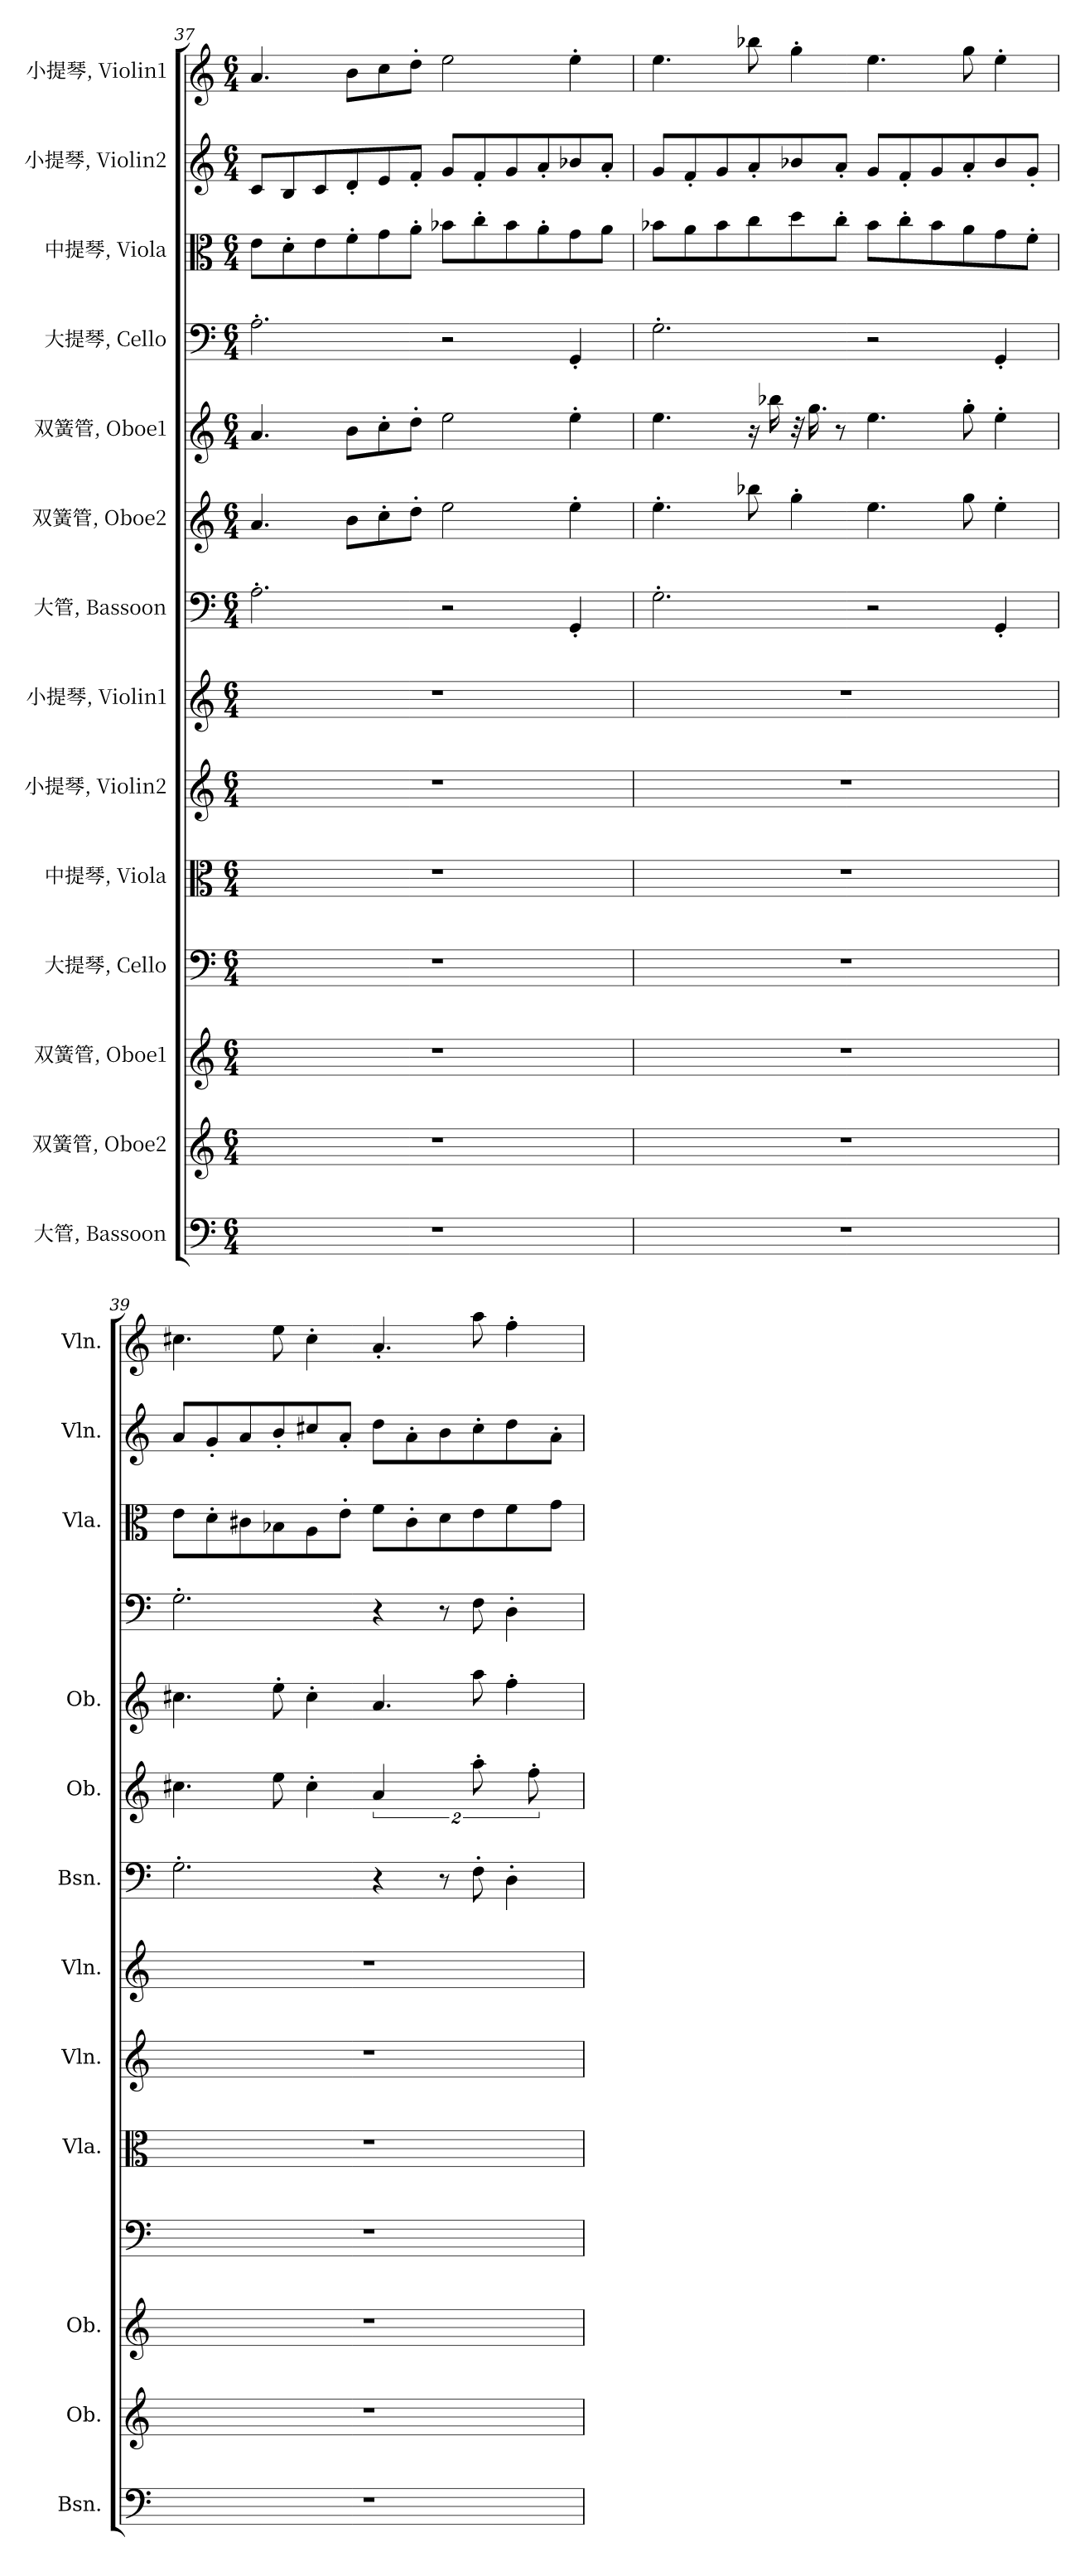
**kern	**kern	**kern	**kern	**kern	**kern	**kern	**kern	**kern	**kern	**kern	**kern	**kern	**kern
*part14	*part13	*part12	*part11	*part10	*part9	*part8	*part7	*part6	*part5	*part4	*part3	*part2	*part1
*staff14	*staff13	*staff12	*staff11	*staff10	*staff9	*staff8	*staff7	*staff6	*staff5	*staff4	*staff3	*staff2	*staff1
*I"大管, Bassoon	*I"双簧管, Oboe2	*I"双簧管, Oboe1	*I"大提琴, Cello	*I"中提琴, Viola	*I"小提琴, Violin2	*I"小提琴, Violin1	*I"大管, Bassoon	*I"双簧管, Oboe2	*I"双簧管, Oboe1	*I"大提琴, Cello	*I"中提琴, Viola	*I"小提琴, Violin2	*I"小提琴, Violin1
*I'Bsn.	*I'Ob.	*I'Ob.	*	*I'Vla.	*I'Vln.	*I'Vln.	*I'Bsn.	*I'Ob.	*I'Ob.	*	*I'Vla.	*I'Vln.	*I'Vln.
!!LO:PB:g=z
*clefF4	*clefG2	*clefG2	*clefF4	*clefC3	*clefG2	*clefG2	*clefF4	*clefG2	*clefG2	*clefF4	*clefC3	*clefG2	*clefG2
*k[]	*k[]	*k[]	*k[]	*k[]	*k[]	*k[]	*k[]	*k[]	*k[]	*k[]	*k[]	*k[]	*k[]
*M6/4	*M6/4	*M6/4	*M6/4	*M6/4	*M6/4	*M6/4	*M6/4	*M6/4	*M6/4	*M6/4	*M6/4	*M6/4	*M6/4
=37	=37	=37	=37	=37	=37	=37	=37	=37	=37	=37	=37	=37	=37
1.r	1.r	1.r	1.r	1.r	1.r	1.r	2.A'\	4.a/	4.a/	2.A'\	8e\L	8c/L	4.a/
.	.	.	.	.	.	.	.	.	.	.	8d'\	8B/	.
.	.	.	.	.	.	.	.	.	.	.	8e\	8c/	.
.	.	.	.	.	.	.	.	8b\L	8b\L	.	8f'\	8d'/	8b\L
.	.	.	.	.	.	.	.	8cc'\	8cc'\	.	8g\	8e/	8cc\
.	.	.	.	.	.	.	.	8dd'\J	8dd'\J	.	8a'\J	8f'/J	8dd'\J
.	.	.	.	.	.	.	2r	2ee\	2ee\	2r	8b-X\L	8g/L	2ee\
.	.	.	.	.	.	.	.	.	.	.	8cc'\	8f'/	.
.	.	.	.	.	.	.	.	.	.	.	8b-\	8g/	.
.	.	.	.	.	.	.	.	.	.	.	8a'\	8a'/	.
.	.	.	.	.	.	.	4GG'/	4ee'\	4ee'\	4GG'/	8g\	8b-X/	4ee'\
.	.	.	.	.	.	.	.	.	.	.	8a\J	8a'/J	.
=38	=38	=38	=38	=38	=38	=38	=38	=38	=38	=38	=38	=38	=38
1.r	1.r	1.r	1.r	1.r	1.r	1.r	2.G'\	4.ee'\	4.ee\	2.G'\	8b-X\L	8g/L	4.ee\
.	.	.	.	.	.	.	.	.	.	.	8a\	8f'/	.
.	.	.	.	.	.	.	.	.	.	.	8b-\	8g/	.
.	.	.	.	.	.	.	.	8bb-X\	16r	.	8cc\	8a'/	8bb-X\
.	.	.	.	.	.	.	.	.	16bb-X\	.	.	.	.
.	.	.	.	.	.	.	.	4gg'\	32r	.	8dd\	8b-X/	4gg'\
.	.	.	.	.	.	.	.	.	16.gg\	.	.	.	.
.	.	.	.	.	.	.	.	.	8r	.	8cc'\J	8a'/J	.
.	.	.	.	.	.	.	2r	4.ee\	4.ee\	2r	8b-\L	8g/L	4.ee\
.	.	.	.	.	.	.	.	.	.	.	8cc'\	8f'/	.
.	.	.	.	.	.	.	.	.	.	.	8b-\	8g/	.
.	.	.	.	.	.	.	.	8gg\	8gg'\	.	8a\	8a'/	8gg\
.	.	.	.	.	.	.	4GG'/	4ee'\	4ee'\	4GG'/	8g\	8b-/	4ee'\
.	.	.	.	.	.	.	.	.	.	.	8f'\J	8g'/J	.
!!LO:PB:g=z
=39	=39	=39	=39	=39	=39	=39	=39	=39	=39	=39	=39	=39	=39
1.r	1.r	1.r	1.r	1.r	1.r	1.r	2.G'\	4.cc#X\	4.cc#X\	2.G'\	8e\L	8a/L	4.cc#X\
.	.	.	.	.	.	.	.	.	.	.	8d'\	8g'/	.
.	.	.	.	.	.	.	.	.	.	.	8c#X\	8a/	.
.	.	.	.	.	.	.	.	8ee\	8ee'\	.	8B-X\	8b'/	8ee\
.	.	.	.	.	.	.	.	4cc#'\	4cc#'\	.	8A\	8cc#X/	4cc#'\
.	.	.	.	.	.	.	.	.	.	.	8e'\J	8a'/J	.
.	.	.	.	.	.	.	4r	8%3a/	4.a/	4r	8f\L	8dd\L	4.a'/
.	.	.	.	.	.	.	.	.	.	.	8c#'\	8a'\	.
.	.	.	.	.	.	.	8r	.	.	8r	8d\	8b\	.
.	.	.	.	.	.	.	8F'\	16%3aa'\	8aa\	8F\	8e\	8cc#'\	8aa\
.	.	.	.	.	.	.	4D'\	.	4ff'\	4D'\	8f\	8dd\	4ff'\
.	.	.	.	.	.	.	.	16%3ff'\	.	.	.	.	.
.	.	.	.	.	.	.	.	.	.	.	8g\J	8a'\J	.
=	=	=	=	=	=	=	=	=	=	=	=	=	=
*-	*-	*-	*-	*-	*-	*-	*-	*-	*-	*-	*-	*-	*-
